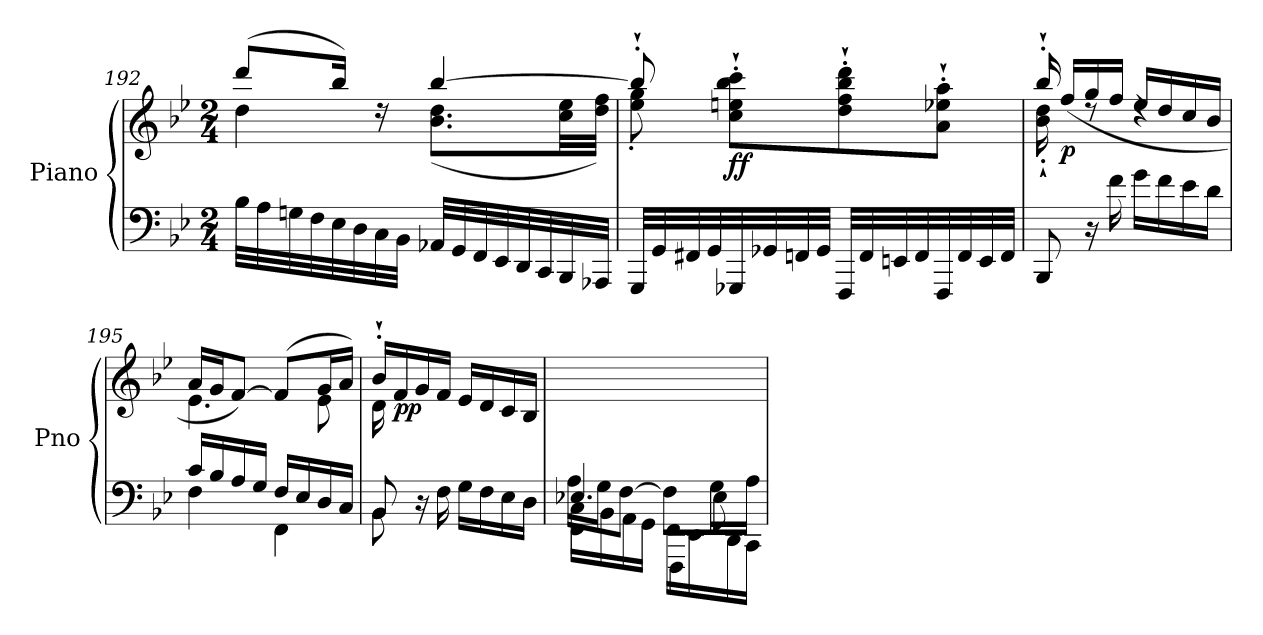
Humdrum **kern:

**kern	**kern	**dynam
*part1	*part1	*part1
*staff2	*staff1	*staff1/2
*I"Piano	*	*
*I'Pno	*	*
!!LO:LB:g=z
*clefF4	*clefG2	*
*k[b-e-]	*k[b-e-]	*
*M2/4	*M2/4	*
=192	=192	=192
*	*^	*
32B-\LLL	(8ddd/L	4dd\	.
32A\	.	.	.
32Gn\	.	.	.
32F\	.	.	.
32E-\	16bb-/Jk)	.	.
32D\	.	.	.
32C\	16rdd	.	.
32BB-\JJJ	.	.	.
32AA-X/LLL	[4bb-/	(8.b-\ 8.dd\L	.
32GG/	.	.	.
32FF/	.	.	.
32EE-/	.	.	.
32DD/	.	.	.
32CC/	.	.	.
32BBB-/	.	32cc\ 32ee-\LL	.
32AAA-X/JJJ	.	32dd\ 32ff\JJJ)	.
=193	=193	=193	=193
32GGG/LLL	8bb-`'/]	8ee-\' 8gg\'	.
32GG/	.	.	.
32FF#X/	.	.	.
32GG/	.	.	.
!	!	!	!LO:DY:b
32GGG-X/	8cc\`' 8een\`' 8bb-\`' 8ccc\`'L	4.ryy	ff
32GG-X/	.	.	.
32FFn/	.	.	.
32GG-/JJJ	.	.	.
32FFF/LLL	8dd\`' 8ff\`' 8bb-\`' 8ddd\`'	.	.
32FF/	.	.	.
32EEn/	.	.	.
32FF/	.	.	.
32FFF/	8a\`' 8ee-X\`' 8aa\`'J	.	.
32FF/	.	.	.
32EE/	.	.	.
32FF/JJJ	.	.	.
=194	=194	=194	=194
8BBB-/	16bb-`'/	16b-\`' 16dd\`'	.
!	!	!	!LO:DY:b
.	(16ff/LL	16ryy	p
16r	16gg/	8rdd	.
16f\	16ff/JJ	.	.
16g\LL	16ee-/LL	4rdd	.
16f\	16dd/	.	.
16e-\	16cc/	.	.
16d\JJ	16b-/JJ	.	.
!!LO:PB:g=z	!!
=195	=195	=195	=195
*^	*	*	*
16c/LL	4F\	16a/LL	4.e-\	.
16B-/	.	16g/J	.	.
16A/	.	[8f/J)	.	.
16G/JJ	.	.	.	.
16F/LL	4FF\	(8f/L]	.	.
16E-/	.	.	.	.
16D/	.	16g/L	8e-\	.
16C/JJ	.	16a/JJ)	.	.
!!LO:LB:g=z	!!
=196	=196	=196	=196	=196
8BB-/	8BB-\	16b-`'/LL	16d\	.
!	!	!	!	!LO:DY:b
.	.	(16f/	4..ryy	pp
16r	4.ryy	16g/	.	.
16F\	.	16f/JJ	.	.
16G\LL	.	16e-/LL	.	.
16F\	.	16d/	.	.
16E-\	.	16c/	.	.
16D\JJ	.	16B-/JJ	.	.
*	*	*v	*v	*
=197	=197	=197	=197
*^	*^	*	*
16A\LL	4.E-X/	16C\LL	4FF\	2ryy	.
16G\J	.	16BB-\	.	.	.
[8F\J)	.	16AA\	.	.	.
.	.	16GG\JJ	.	.	.
8F\L]	.	16FF\LL	4FFF\	.	.
.	.	16EE-\	.	.	.
16G\L	8E-\	16DD\	.	.	.
16A\JJ	.	16CC\JJ	.	.	.
*v	*v	*v	*v	*	*
=	=	=
*-	*-	*-
